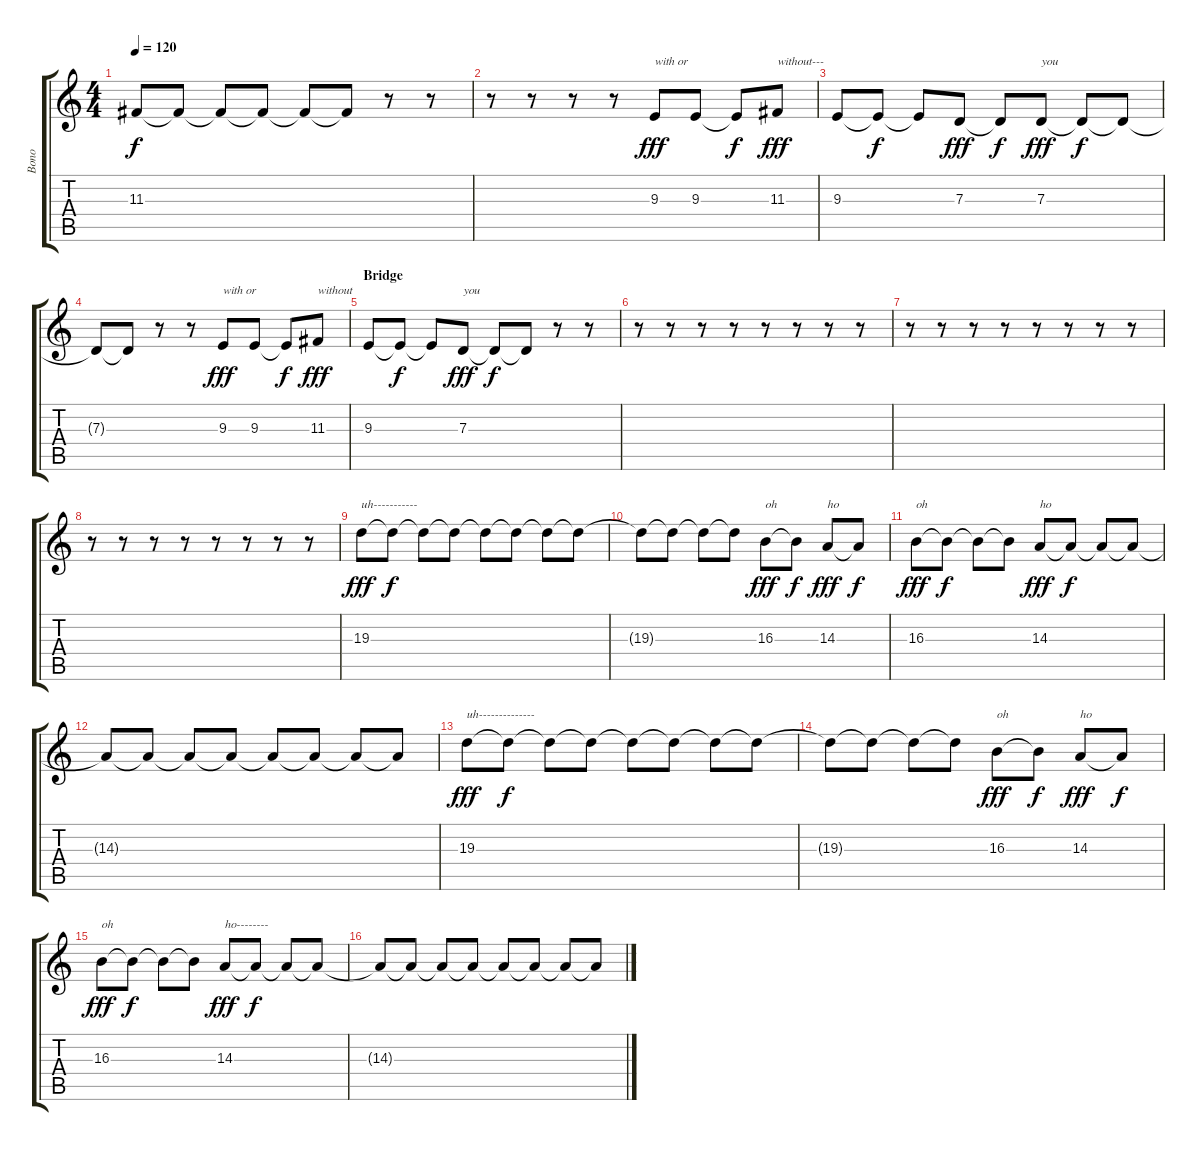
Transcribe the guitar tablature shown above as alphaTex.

\track ("Bono" "Bono") {instrument lead8bassandlead}
\staff {score tabs}
\tuning (E4 B3 G3 D3 A2 E2) {hide}
\ts (4 4)
\tempo 120
\clef g2
\ks c
11.3{t}.8{dy f} 11.3{t}.8 11.3{t}.8 11.3{t}.8 11.3{t}.8 11.3{t}.8 r.8 r.8 |
r.8 r.8 r.8 r.8 9.3.8{txt "with or" dy fff} 9.3.8 9.3{t}.8{dy f} 11.3.8{txt "without---" dy fff} |
9.3.8 9.3{t}.8{dy f} 9.3{t}.8 7.3.8{dy fff} 7.3{t}.8{dy f} 7.3.8{txt "you" dy fff} 7.3{t}.8{dy f} 7.3{t}.8 |
7.3{t}.8 7.3{t}.8 r.8 r.8 9.3.8{txt "with or" dy fff} 9.3.8 9.3{t}.8{dy f} 11.3.8{txt "without" dy fff} |
\section ("" "Bridge")
9.3.8 9.3{t}.8{dy f} 9.3{t}.8 7.3.8{txt "you" dy fff} 7.3{t}.8{dy f} 7.3{t}.8 r.8 r.8 |
r.8 r.8 r.8 r.8 r.8 r.8 r.8 r.8 |
r.8 r.8 r.8 r.8 r.8 r.8 r.8 r.8 |
r.8 r.8 r.8 r.8 r.8 r.8 r.8 r.8 |
19.3.8{txt "uh-----------" dy fff} 19.3{t}.8{dy f} 19.3{t}.8 19.3{t}.8 19.3{t}.8 19.3{t}.8 19.3{t}.8 19.3{t}.8 |
19.3{t}.8 19.3{t}.8 19.3{t}.8 19.3{t}.8 16.3.8{txt "oh" dy fff} 16.3{t}.8{dy f} 14.3.8{txt "ho" dy fff} 14.3{t}.8{dy f} |
16.3.8{txt "oh" dy fff} 16.3{t}.8{dy f} 16.3{t}.8 16.3{t}.8 14.3.8{txt "ho" dy fff} 14.3{t}.8{dy f} 14.3{t}.8 14.3{t}.8 |
14.3{t}.8 14.3{t}.8 14.3{t}.8 14.3{t}.8 14.3{t}.8 14.3{t}.8 14.3{t}.8 14.3{t}.8 |
19.3.8{txt "uh--------------" dy fff} 19.3{t}.8{dy f} 19.3{t}.8 19.3{t}.8 19.3{t}.8 19.3{t}.8 19.3{t}.8 19.3{t}.8 |
19.3{t}.8 19.3{t}.8 19.3{t}.8 19.3{t}.8 16.3.8{txt "oh" dy fff} 16.3{t}.8{dy f} 14.3.8{txt "ho" dy fff} 14.3{t}.8{dy f} |
16.3.8{txt "oh" dy fff} 16.3{t}.8{dy f} 16.3{t}.8 16.3{t}.8 14.3.8{txt "ho--------" dy fff} 14.3{t}.8{dy f} 14.3{t}.8 14.3{t}.8 |
14.3{t}.8 14.3{t}.8 14.3{t}.8 14.3{t}.8 14.3{t}.8 14.3{t}.8 14.3{t}.8 14.3{t}.8
